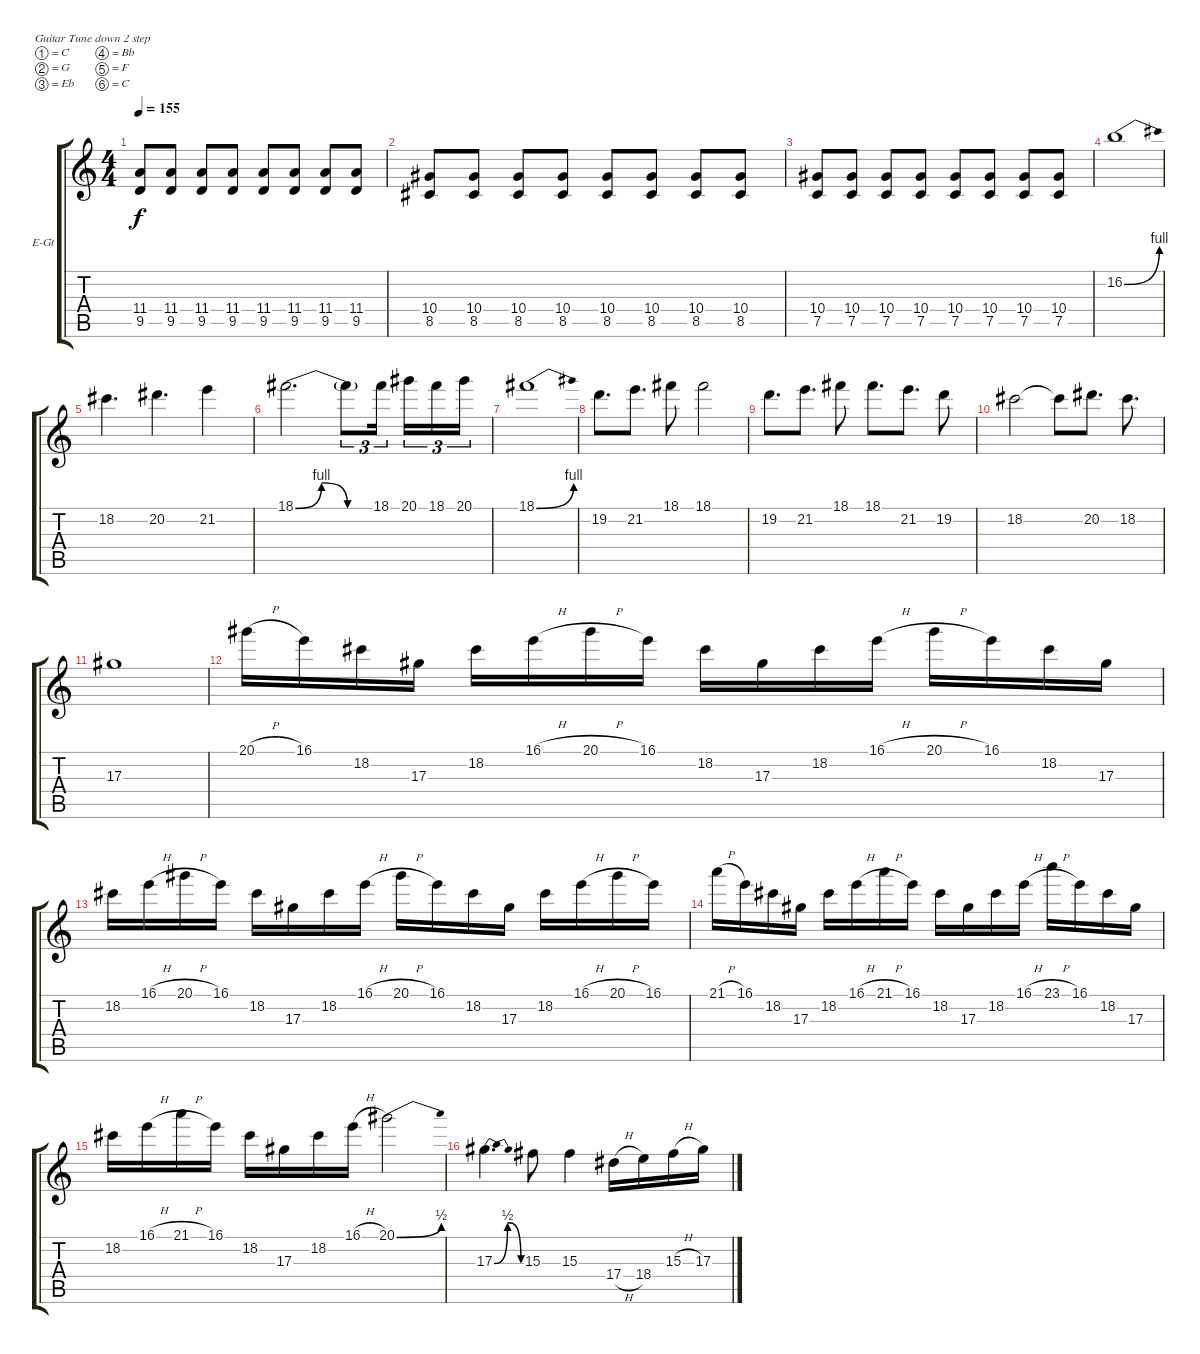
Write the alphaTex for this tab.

\defaultSystemsLayout 4
\bracketExtendMode groupsimilarinstruments
\firstSystemTrackNameOrientation horizontal
\otherSystemsTrackNameOrientation horizontal
\track ("Christopher Amott" "E-Gt") {instrument overdrivenguitar}
\staff {score tabs}
\tuning (C4 G3 Eb3 Bb2 F2 C2)
\ts (4 4)
\tempo 155
\clef g2
\scale
0.333333
\ks c
(11.4 9.5).8{dy f} (11.4 9.5).8 (11.4 9.5).8 (11.4 9.5).8 (11.4 9.5).8 (11.4 9.5).8 (11.4 9.5).8 (11.4 9.5).8 |
\scale
0.333333 (10.4 8.5).8 (10.4 8.5).8 (10.4 8.5).8 (10.4 8.5).8 (10.4 8.5).8 (10.4 8.5).8 (10.4 8.5).8 (10.4 8.5).8 |
\scale
0.333333 (10.4 7.5).8 (10.4 7.5).8 (10.4 7.5).8 (10.4 7.5).8 (10.4 7.5).8 (10.4 7.5).8 (10.4 7.5).8 (10.4 7.5).8 |
\scale
0.333333 16.2{be (bend 0 0 60 4)}.1 |
\scale
0.333333 18.2.4{d} 20.2.4{d} 21.2.4 |
\scale
0.333333 18.1{be (bendrelease 0 0 30 4 30 4 60 0)}.2{d} 18.1{be (hold 0 0 60 0) t}.8{tu (3 2)} 18.1.16{tu (3 2)} 20.1.16{tu (3 2)} 18.1.16{tu (3 2)} 20.1.16{tu (3 2)} |
\scale
0.333333 18.1{be (bend 0 0 60 4)}.1 |
\scale
0.333333 19.2.8{d} 21.2.8{d} 18.1.8 18.1.2 |
\scale
0.333333 19.2.8{d} 21.2.8{d} 18.1.8 18.1.8{d} 21.2.8{d} 19.2.8 |
\scale
0.333333 18.2.2 18.2{t}.8 20.2.8{d} 18.2.8{d} |
\scale
0.333333 17.3.1 |
\scale
0.333333 20.1{h}.16 16.1.16 18.2.16 17.3.16 18.2.16 16.1{h}.16 20.1{h}.16 16.1.16 18.2.16 17.3.16 18.2.16 16.1{h}.16 20.1{h}.16 16.1.16 18.2.16 17.3.16 |
\scale
0.333333 18.2.16 16.1{h}.16 20.1{h}.16 16.1.16 18.2.16 17.3.16 18.2.16 16.1{h}.16 20.1{h}.16 16.1.16 18.2.16 17.3.16 18.2.16 16.1{h}.16 20.1{h}.16 16.1.16 |
\scale
0.333333 21.1{h}.16 16.1.16 18.2.16 17.3.16 18.2.16 16.1{h}.16 21.1{h}.16 16.1.16 18.2.16 17.3.16 18.2.16 16.1{h}.16 23.1{h}.16 16.1.16 18.2.16 17.3.16 |
\scale
0.333333 18.2.16 16.1{h}.16 21.1{h}.16 16.1.16 18.2.16 17.3.16 18.2.16 16.1{h}.16 20.1{be (bend 0 0 60 2)}.2 |
\scale
0.333333 17.3{be (bendrelease 0 0 30 2 30 2 60 0)}.4{d} 15.3.8 15.3.4 17.4{h}.16 18.4.16 15.3{h}.16 17.3.16
